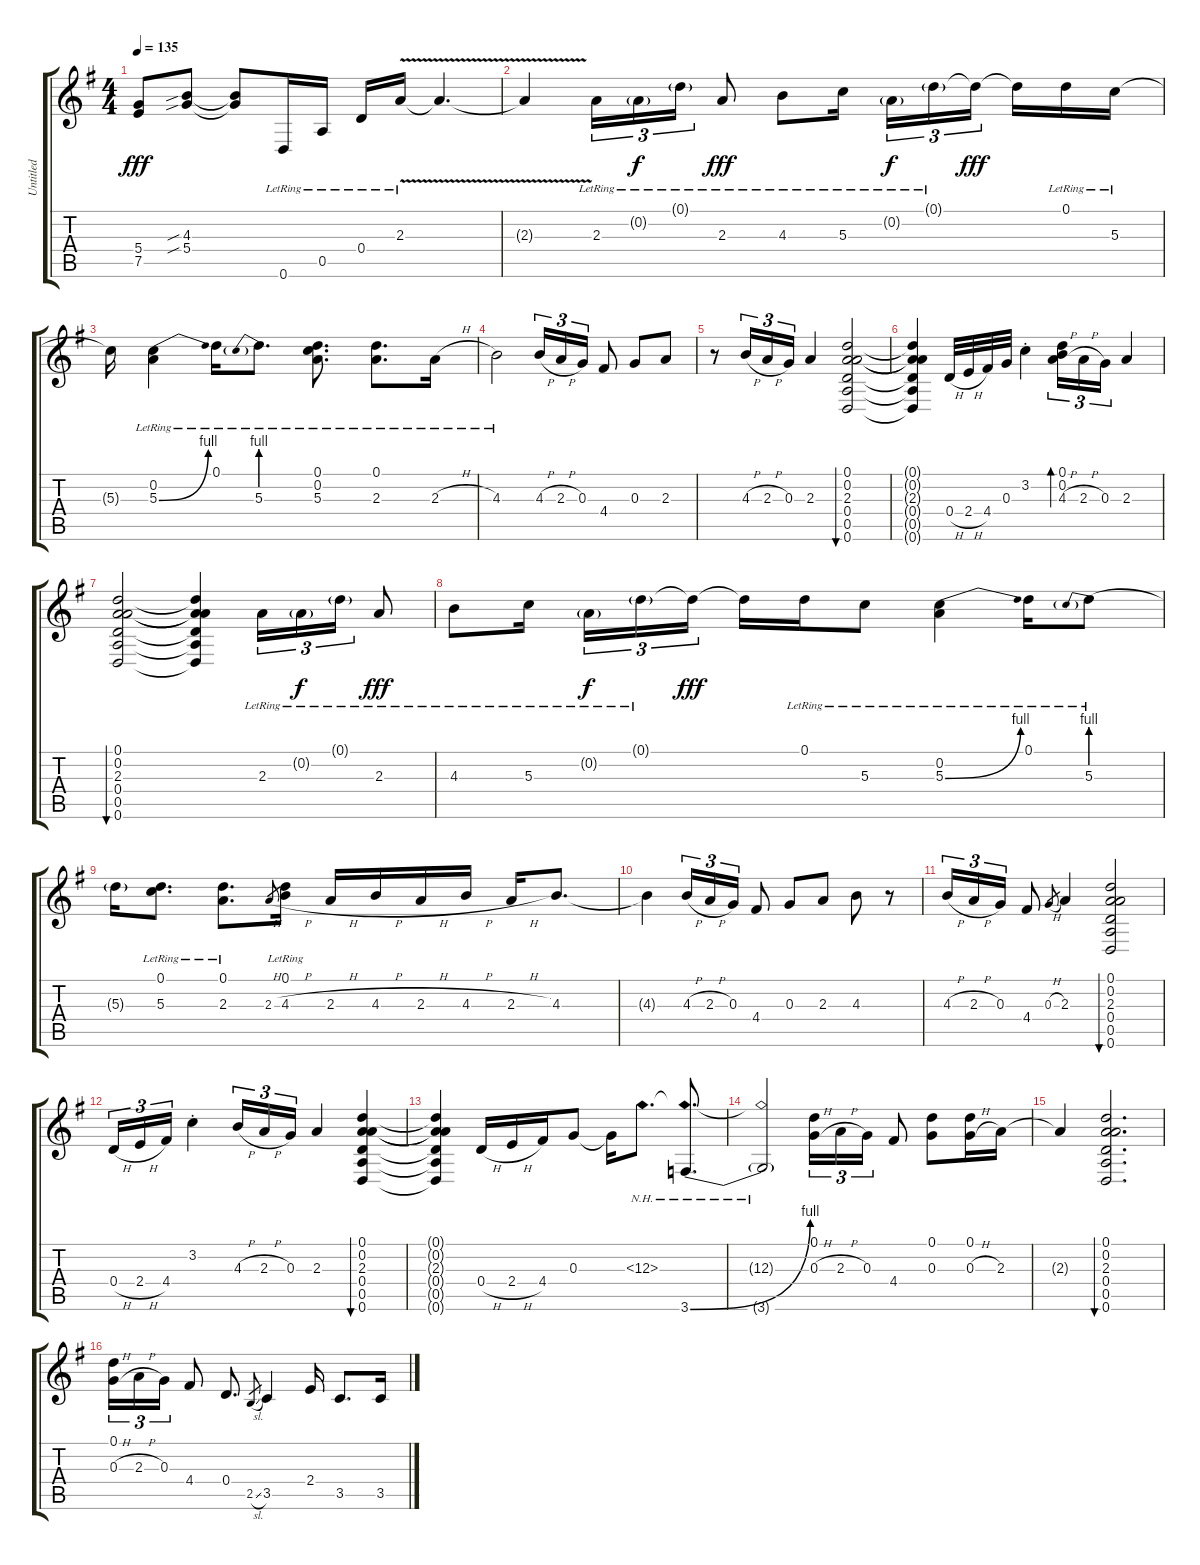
\track ("Untitled" "Untitled") {instrument acousticguitarsteel}
\staff {score tabs}
\tuning (D4 A3 G3 D3 A2 D2) {hide}
\ts (4 4)
\tempo 135
\clef g2
\ks g
(5.4{t} 7.5{t}).8{dy fff} (4.3{sib} 5.4{sib}).8 (4.3{t} 5.4{t}).8 0.6{lr}.16 0.5{lr}.16 0.4{lr}.16 2.3{v lr}.16 2.3{v t}.4{d} |
2.3{t}.4 2.3{lr}.16{tu (3 2)} 0.2{g lr}.16{tu (3 2) dy f} 0.1{g lr}.16{tu (3 2)} 2.3{lr}.8{dy fff} 4.3{lr}.8 5.3{lr}.16{beam splitsecondary} 0.2{g lr}.16{tu (3 2) dy f} 0.1{g lr}.16{tu (3 2)} 0.1{t}.16{tu (3 2) dy fff beam splitsecondary} 0.1{t}.16 0.1{lr}.16 5.3{lr}.16 |
5.3{t}.16 (0.2{lr} 5.3{be (bend 0 0 60 4) lr}).4 0.1{lr}.16 5.3{be (prebend 0 4 60 4) lr}.8{d} (0.1{lr} 0.2{lr} 5.3{lr}).8{d} (0.1{lr} 2.3{lr}).8{d} 2.3{h lr}.16 |
4.3{lr}.2 4.3{h}.16{tu (3 2)} 2.3{h}.16{tu (3 2)} 0.3.16{tu (3 2)} 4.4.8 0.3.8 2.3.8 |
r.8 4.3{h}.16{tu (3 2)} 2.3{h}.16{tu (3 2)} 0.3.16{tu (3 2)} 2.3.4 (0.1 0.2 2.3 0.4 0.5 0.6).2{bu 30} |
(0.1{t} 0.2{t} 2.3{t} 0.4{t} 0.5{t} 0.6{t}).4 0.4{h}.32 2.4{h}.32 4.4.32 0.3.32 3.2{st}.4 (0.1 0.2 4.3{h}).16{tu (3 2) bd 30} 2.3{h}.16{tu (3 2)} 0.3.16{tu (3 2)} 2.3.4 |
(0.1 0.2 2.3 0.4 0.5 0.6).2{bu 30} (0.1{t} 0.2{t} 2.3{t} 0.4{t} 0.5{t} 0.6{t}).4 2.3{lr}.16{tu (3 2)} 0.2{g lr}.16{tu (3 2) dy f} 0.1{g lr}.16{tu (3 2)} 2.3{lr}.8{dy fff} |
4.3{lr}.8 5.3{lr}.16{beam splitsecondary} 0.2{g lr}.16{tu (3 2) dy f} 0.1{g lr}.16{tu (3 2)} 0.1{t}.16{tu (3 2) dy fff beam splitsecondary} 0.1{t}.16 0.1{lr}.16 5.3{lr}.8 (0.2{lr} 5.3{be (bend 0 0 60 4) lr}).4 0.1{lr}.16 5.3{be (prebend 0 4 60 4) lr}.8 |
5.3{t}.16 (0.1{lr} 5.3{lr}).8{d} (0.1{lr} 2.3{lr}).8{d} 2.3{h}.8{gr} (0.1{lr} 4.3{h lr}).16 2.3{h}.16 4.3{h}.16 2.3{h}.16 4.3{h}.16 2.3{h}.16 4.3.8{d} |
4.3{t}.4 4.3{h}.16{tu (3 2)} 2.3{h}.16{tu (3 2)} 0.3.16{tu (3 2)} 4.4.8 0.3.8 2.3.8 4.3.8 r.8 |
4.3{h}.16{tu (3 2)} 2.3{h}.16{tu (3 2)} 0.3.16{tu (3 2)} 4.4.8 0.3{h}.8{gr} 2.3.4 (0.1 0.2 2.3 0.4 0.5 0.6).2{bu 30} |
0.4{h}.16{tu (3 2)} 2.4{h}.16{tu (3 2)} 4.4.16{tu (3 2)} 3.2{st}.4 4.3{h}.16{tu (3 2)} 2.3{h}.16{tu (3 2)} 0.3.16{tu (3 2)} 2.3.4 (0.1 0.2 2.3 0.4 0.5 0.6).4{bu 30} |
(0.1{t} 0.2{t} 2.3{t} 0.4{t} 0.5{t} 0.6{t}).4 0.4{h}.16 2.4{h}.16 4.4.16 0.3.8 0.3{t}.16 12.3{nh}.8{d} (12.3{nh t} 3.6{be (bend 0 0 60 4)}).8{d} |
(12.3{nh t} 3.6{t}).2 (0.1 0.3{h}).16{tu (3 2)} 2.3{h}.16{tu (3 2)} 0.3.16{tu (3 2)} 4.4.8 (0.1 0.3).8 (0.1 0.3{h}).16 2.3.16 |
2.3{t}.4 (0.1 0.2 2.3 0.4 0.5 0.6).2{d bu 30} |
(0.1 0.3{h}).16{tu (3 2)} 2.3{h}.16{tu (3 2)} 0.3.16{tu (3 2)} 4.4.8 0.4.8{d} 2.5{sl}.8{gr} 3.5.4 2.4.16 3.5.8{d} 3.5{sl}.16
